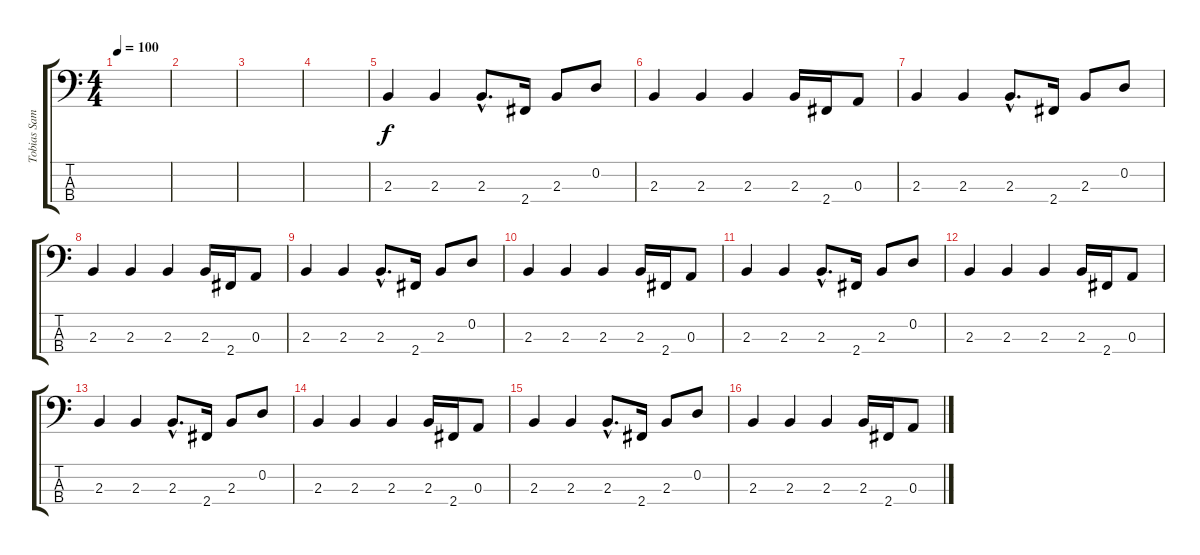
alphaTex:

\track ("Tobias Sammet" "Tobias Sam") {instrument electricbassfinger}
\staff {score tabs}
\tuning (G2 D2 A1 E1) {hide}
\ts (4 4)
\tempo 100
\clef f4
\ks c
|
|
|
|
2.3.4 2.3.4 2.3{hac}.8{d} 2.4.16 2.3.8 0.2.8 |
2.3.4 2.3.4 2.3.4 2.3.16 2.4.16 0.3.8 |
2.3.4 2.3.4 2.3{hac}.8{d} 2.4.16 2.3.8 0.2.8 |
2.3.4 2.3.4 2.3.4 2.3.16 2.4.16 0.3.8 |
2.3.4 2.3.4 2.3{hac}.8{d} 2.4.16 2.3.8 0.2.8 |
2.3.4 2.3.4 2.3.4 2.3.16 2.4.16 0.3.8 |
2.3.4 2.3.4 2.3{hac}.8{d} 2.4.16 2.3.8 0.2.8 |
2.3.4 2.3.4 2.3.4 2.3.16 2.4.16 0.3.8 |
2.3.4 2.3.4 2.3{hac}.8{d} 2.4.16 2.3.8 0.2.8 |
2.3.4 2.3.4 2.3.4 2.3.16 2.4.16 0.3.8 |
2.3.4 2.3.4 2.3{hac}.8{d} 2.4.16 2.3.8 0.2.8 |
2.3.4 2.3.4 2.3.4 2.3.16 2.4.16 0.3.8
